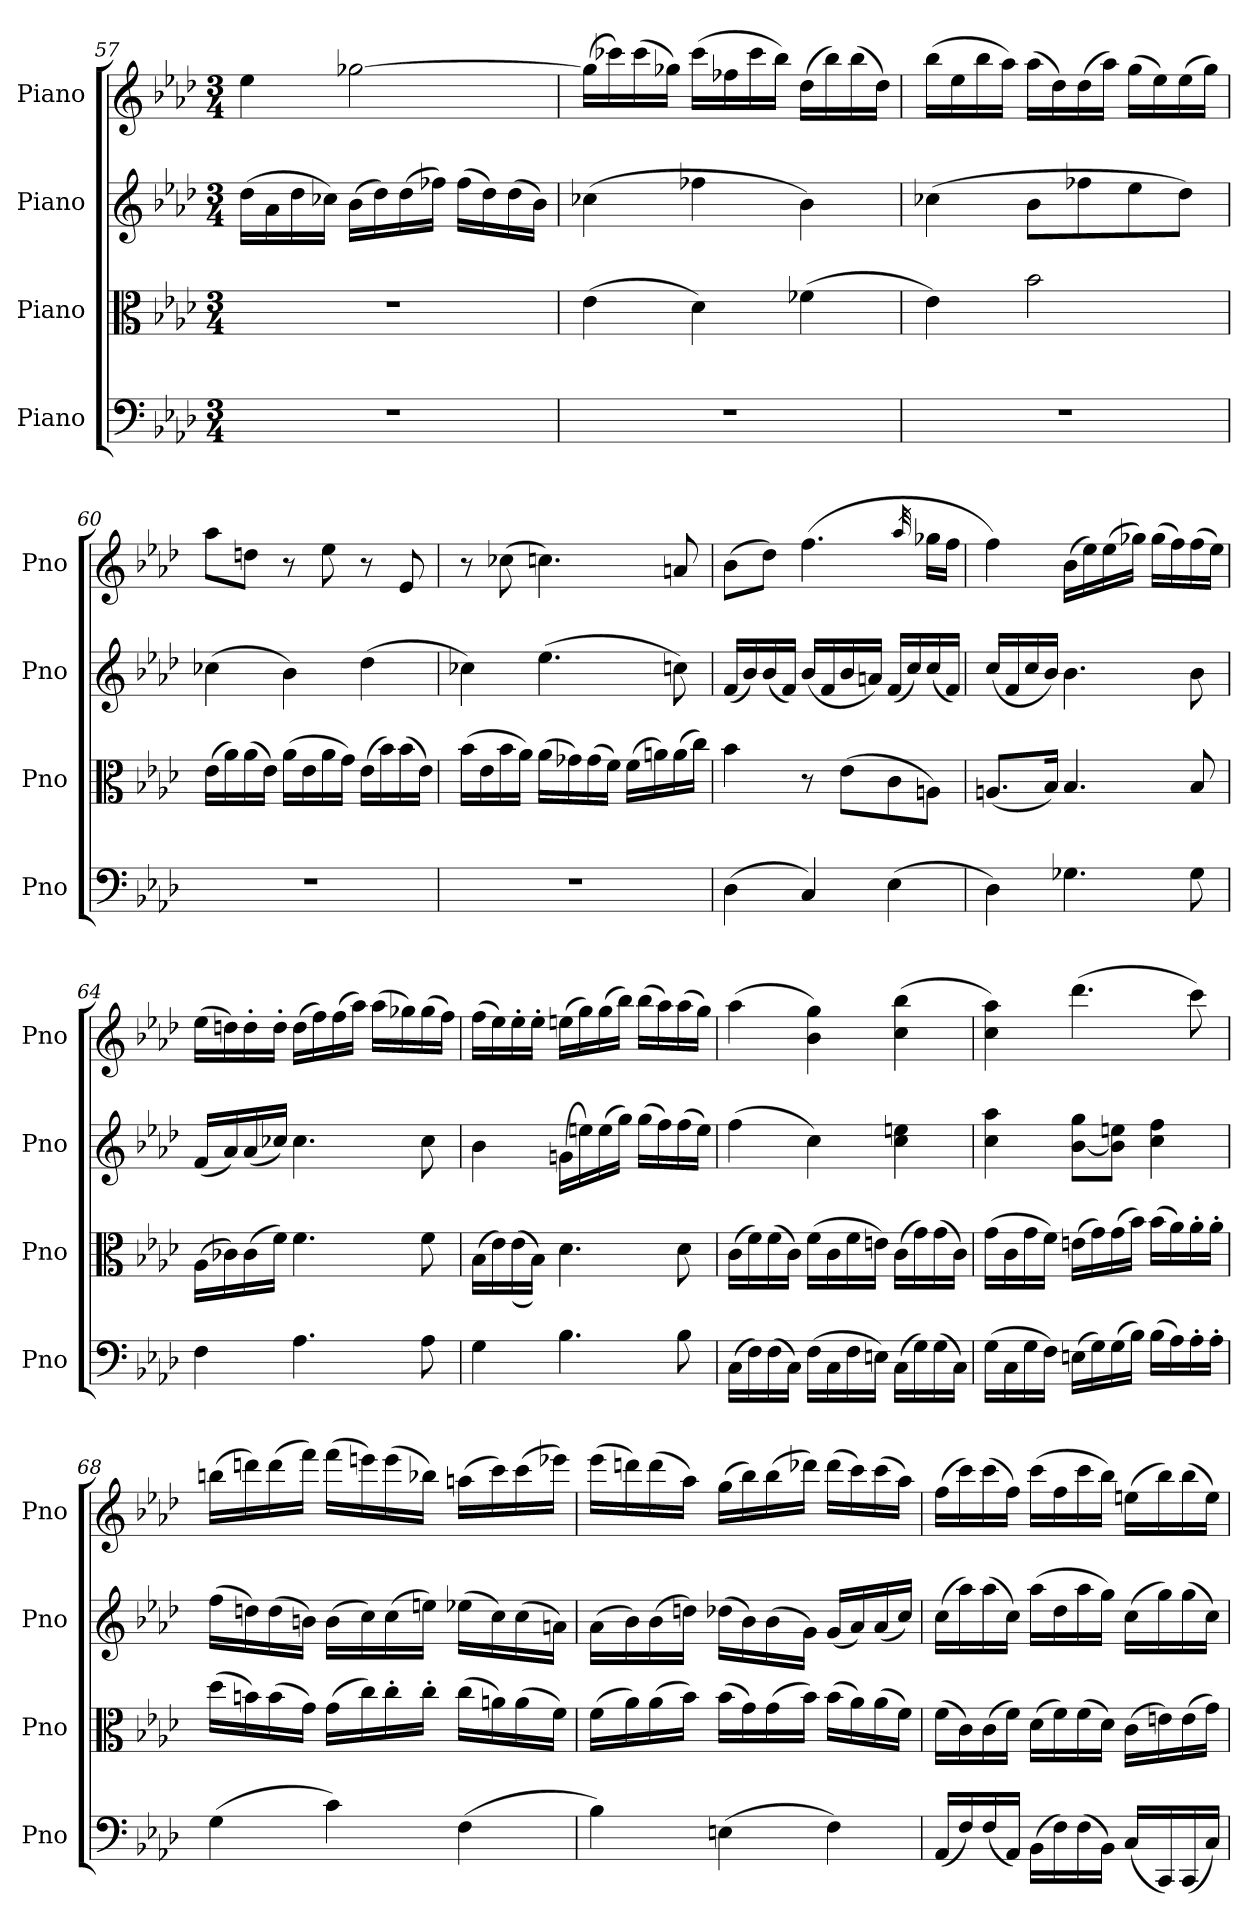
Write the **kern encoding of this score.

**kern	**kern	**kern	**kern
*part4	*part3	*part2	*part1
*staff4	*staff3	*staff2	*staff1
*I"Piano	*I"Piano	*I"Piano	*I"Piano
*I'Pno	*I'Pno	*I'Pno	*I'Pno
!!LO:LB:g=z
*clefF4	*clefC3	*clefG2	*clefG2
*k[b-e-a-d-]	*k[b-e-a-d-]	*k[b-e-a-d-]	*k[b-e-a-d-]
*M3/4	*M3/4	*M3/4	*M3/4
=57	=57	=57	=57
2.r	2.r	(>16dd-\LL	4ee-\
.	.	16a-\	.
.	.	16dd-\	.
.	.	16cc-X\JJ)	.
.	.	(>16b-\LL	[2gg-X\
.	.	16dd-\)	.
.	.	(>16dd-\	.
.	.	16ff-X\JJ)	.
.	.	(>16ff-\LL	.
.	.	16dd-\)	.
.	.	(>16dd-\	.
.	.	16b-\JJ)	.
=58	=58	=58	=58
2.r	(>4e-\	(>4cc-X\	(>16gg-\LL]
.	.	.	16ccc-X\)
.	.	.	(>16ccc-\
.	.	.	16gg-X\JJ)
.	4d-\)	4ff-X\	(>16ccc-\LL
.	.	.	16ff-X\
.	.	.	16ccc-\
.	.	.	16bb-\JJ)
.	(>4f-X\	4b-\)	(>16dd-\LL
.	.	.	16bb-\)
.	.	.	(>16bb-\
.	.	.	16dd-\JJ)
=59	=59	=59	=59
2.r	4e-\)	(>4cc-X\	(>16bb-\LL
.	.	.	16ee-\
.	.	.	16bb-\
.	.	.	16aa-\JJ)
.	2b-\	8b-\L	(>16aa-\LL
.	.	.	16dd-\)
.	.	8ff-X\	(>16dd-\
.	.	.	16aa-\JJ)
.	.	8ee-\	(>16gg\LL
.	.	.	16ee-\)
.	.	8dd-\J)	(>16ee-\
.	.	.	16gg\JJ)
=60	=60	=60	=60
2.r	(>16e-\LL	(>4cc-X\	8aa-\L
.	16a-\)	.	.
.	(>16a-\	.	8ddn\J
.	16e-\JJ)	.	.
.	(>16a-\LL	4b-\)	8r
.	16e-\	.	.
.	16a-\	.	8ee-\
.	16g\JJ)	.	.
.	(>16e-\LL	(>4dd-\	8r
.	16b-\)	.	.
.	(>16b-\	.	8e-/
.	16e-\JJ)	.	.
=61	=61	=61	=61
2.r	(>16b-\LL	4cc-X\)	8r
.	16e-\	.	.
.	16b-\	.	(>8cc-X\
.	16a-\JJ)	.	.
.	(>16a-\LL	(>4.ee-\	4.ccn\)
.	16g-X\)	.	.
.	(>16g-\	.	.
.	16f\JJ)	.	.
.	(>16f\LL	.	.
.	16an\)	.	.
.	(>16a\	8ccn\)	8an/
.	16cc\JJ)	.	.
!!LO:LB:g=z
=62	=62	=62	=62
(>4D-\	4b-\	(16f/LL	(>8b-\L
.	.	16b-/)	.
.	.	(16b-/	8dd-\J)
.	.	16f/JJ)	.
4C/)	8r	(16b-/LL	(>4.ff\
.	.	16f/	.
.	(>8e-\L	16b-/	.
.	.	16an/JJ)	.
(>4E-\	8c\	(16f/LL	.
.	.	16cc/)	.
.	.	.	32qaa-/
.	8An\J)	(16cc/	16gg-X\LL
.	.	16f/JJ)	16ff\JJ
!!LO:PB:g=z
=63	=63	=63	=63
4D-\)	(8.An/L	(16cc/LL	4ff\)
.	.	16f/	.
.	.	16cc/	.
.	16B-/Jk)	16b-/JJ)	.
4.G-X\	4.B-/	4.b-\	(>16b-\LL
.	.	.	16ee-\)
.	.	.	(>16ee-\
.	.	.	16gg-X\JJ)
.	.	.	(>16gg-\LL
.	.	.	16ff\)
8G-\	8B-/	8b-\	(>16ff\
.	.	.	16ee-\JJ)
=64	=64	=64	=64
4F\	(>16A-\LL	(16f/LL	(>16ee-\LL
.	16c-X\)	16a-/)	16ddn\)
.	(>16c-\	(16a-/	16dd'\
.	16f\JJ)	16cc-X/JJ)	16dd'\JJ
4.A-\	4.f\	4.cc-\	(>16dd\LL
.	.	.	16ff\)
.	.	.	(>16ff\
.	.	.	16aa-\JJ)
.	.	.	(>16aa-\LL
.	.	.	16gg-X\)
8A-\	8f\	8cc-\	(>16gg-\
.	.	.	16ff\JJ)
=65	=65	=65	=65
4G\	(>16B-\LL	4b-\	(>16ff\LL
.	16e-\)	.	16ee-\)
.	(>(>16e-\	.	16ee-'\
.	16B-\JJ))	.	16ee-'\JJ
4.B-\	4.d-\	(>16gn\LL	(>16een\LL
.	.	16een\)	16gg\)
.	.	(>16ee\	(>16gg\
.	.	16gg\JJ)	16bb-\JJ)
.	.	(>16gg\LL	(>16bb-\LL
.	.	16ff\)	16aa-\)
8B-\	8d-\	(>16ff\	(>16aa-\
.	.	16ee\JJ)	16gg\JJ)
=66	=66	=66	=66
(>16C\LL	(>16c\LL	(>4ff\	(>4aa-\
16F\)	16f\)	.	.
(>16F\	(>16f\	.	.
16C\JJ)	16c\JJ)	.	.
(>16F\LL	(>16f\LL	4cc\)	4b-\ 4gg\)
16C\	16c\	.	.
16F\	16f\	.	.
16En\JJ)	16en\JJ)	.	.
(>16C\LL	(>16c\LL	4cc\ 4een\	(>4cc\ 4bb-\
16G\)	16g\)	.	.
(>16G\	(>16g\	.	.
16C\JJ)	16c\JJ)	.	.
=67	=67	=67	=67
(>16G\LL	(>16g\LL	4cc\ 4aa-\	4cc\ 4aa-\)
16C\	16c\	.	.
16G\	16g\	.	.
16F\JJ)	16f\JJ)	.	.
(>16En\LL	(>16en\LL	[8b-\ 8gg\L	(>4.ddd-\
16G\)	16g\)	.	.
(>16G\	(>16g\	8b-\] 8een\J	.
16B-\JJ)	16b-\JJ)	.	.
(>16B-\LL	(>16b-\LL	4cc\ 4ff\	.
16A-\)	16a-\)	.	.
16A-'\	16a-'\	.	8ccc\)
16A-'\JJ	16a-'\JJ	.	.
!!LO:PB:g=z
=68	=68	=68	=68
(>4G\	(>16dd-\LL	(>16ff\LL	(>16bbn\LL
.	16bn\)	16ddn\)	16dddn\)
.	(>16b\	(>16dd\	(>16ddd\
.	16g\JJ)	16bn\JJ)	16fff\JJ)
4c\)	(>16g\LL	(>16b\LL	(>16fff\LL
.	16cc\)	16cc\)	16eeen\)
.	16cc'\	(>16cc\	(>16eee\
.	16cc'\JJ	16een\JJ)	16bb-X\JJ)
(>4F\	(>16cc\LL	(>16ee-X\LL	(>16aan\LL
.	16an\)	16cc\)	16ccc\)
.	(>16a\	(>16cc\	(>16ccc\
.	16f\JJ)	16an\JJ)	16eee-X\JJ)
=69	=69	=69	=69
4B-\)	(>16f\LL	(>16a-\LL	(>16eee-\LL
.	16a-\)	16b-\)	16dddn\)
.	(>16a-\	(>16b-\	(>16ddd\
.	16b-\JJ)	16ddn\JJ)	16aa-\JJ)
(>4En\	(>16b-\LL	(>16dd-X\LL	(>16gg\LL
.	16g\)	16b-\)	16bb-\)
.	(>16g\	(>16b-\	(>16bb-\
.	16b-\JJ)	16g\JJ)	16ddd-X\JJ)
4F\)	(>16b-\LL	(16g/LL	(>16ddd-\LL
.	16a-\)	16a-/)	16ccc\)
.	(>16a-\	(16a-/	(>16ccc\
.	16f\JJ)	16cc/JJ)	16aa-\JJ)
=70	=70	=70	=70
(16AA-/LL	(>16f\LL	(>16cc\LL	(>16ff\LL
16F/)	16c\)	16aa-\)	16ccc\)
(16F/	(>16c\	(>16aa-\	(>16ccc\
16AA-/JJ)	16f\JJ)	16cc\JJ)	16ff\JJ)
(>16BB-\LL	(>16d-\LL	(>16aa-\LL	(>16ccc\LL
16F\)	16f\)	16dd-\	16ff\
(>16F\	(>16f\	16aa-\	16ccc\
16BB-\JJ)	16d-\JJ)	16gg\JJ)	16bb-\JJ)
(16C/LL	(>16c\LL	(>16cc\LL	(>16een\LL
16CC/)	16en\)	16gg\)	16bb-\)
(16CC/	(>16e\	(>16gg\	(>16bb-\
16C/JJ)	16g\JJ)	16cc\JJ)	16ee\JJ)
=	=	=	=
*-	*-	*-	*-
